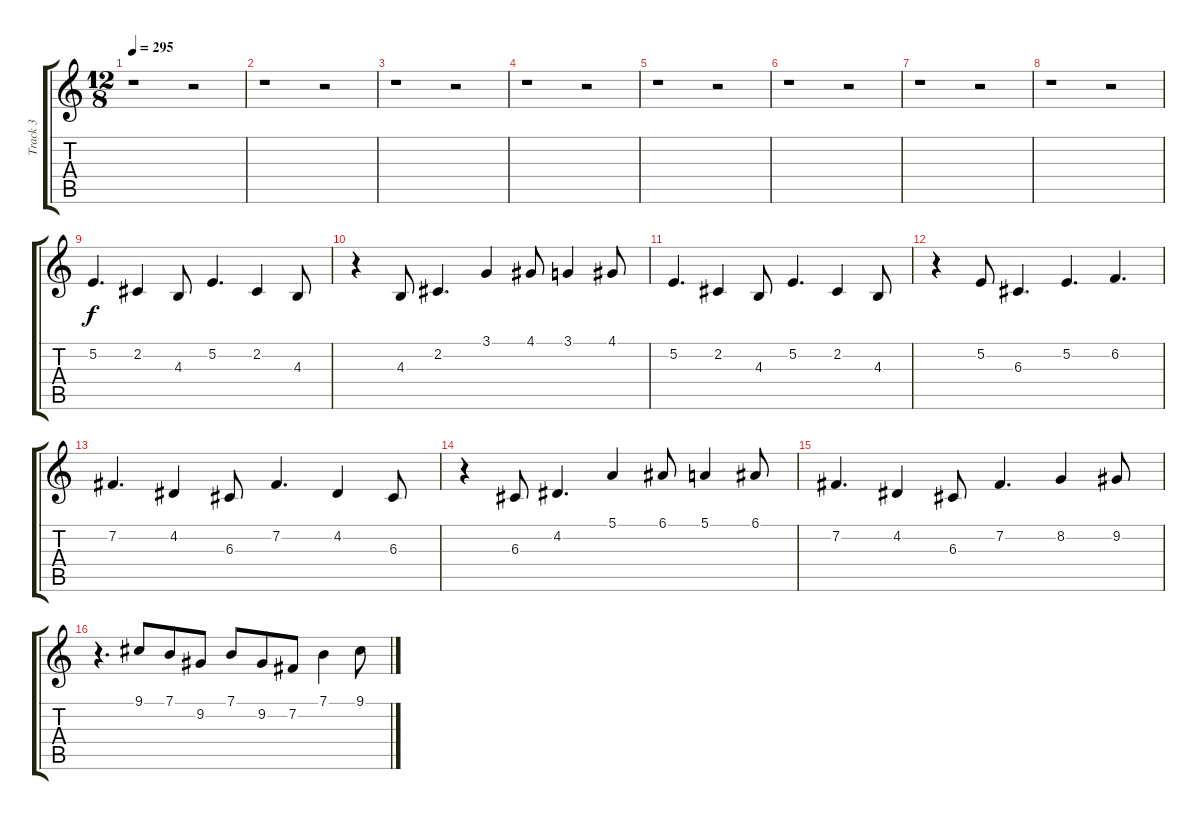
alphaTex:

\track ("Track 3" "Track 3") {instrument altosax}
\staff {score tabs}
\tuning (E4 B3 G3 D3 A2 E2) {hide}
\ts (12 8)
\tempo 295
\clef g2
\ks c
r.1{dy f} r.2 |
r.1 r.2 |
r.1 r.2 |
r.1 r.2 |
r.1 r.2 |
r.1 r.2 |
r.1 r.2 |
r.1 r.2 |
5.2.4{d} 2.2.4 4.3.8 5.2.4{d} 2.2.4 4.3.8 |
r.4 4.3.8 2.2.4{d} 3.1.4 4.1.8 3.1.4 4.1.8 |
5.2.4{d} 2.2.4 4.3.8 5.2.4{d} 2.2.4 4.3.8 |
r.4 5.2.8 6.3.4{d} 5.2.4{d} 6.2.4{d} |
7.2.4{d} 4.2.4 6.3.8 7.2.4{d} 4.2.4 6.3.8 |
r.4 6.3.8 4.2.4{d} 5.1.4 6.1.8 5.1.4 6.1.8 |
7.2.4{d} 4.2.4 6.3.8 7.2.4{d} 8.2.4 9.2.8 |
r.4{d} 9.1.8 7.1.8 9.2.8 7.1.8 9.2.8 7.2.8 7.1.4 9.1.8
